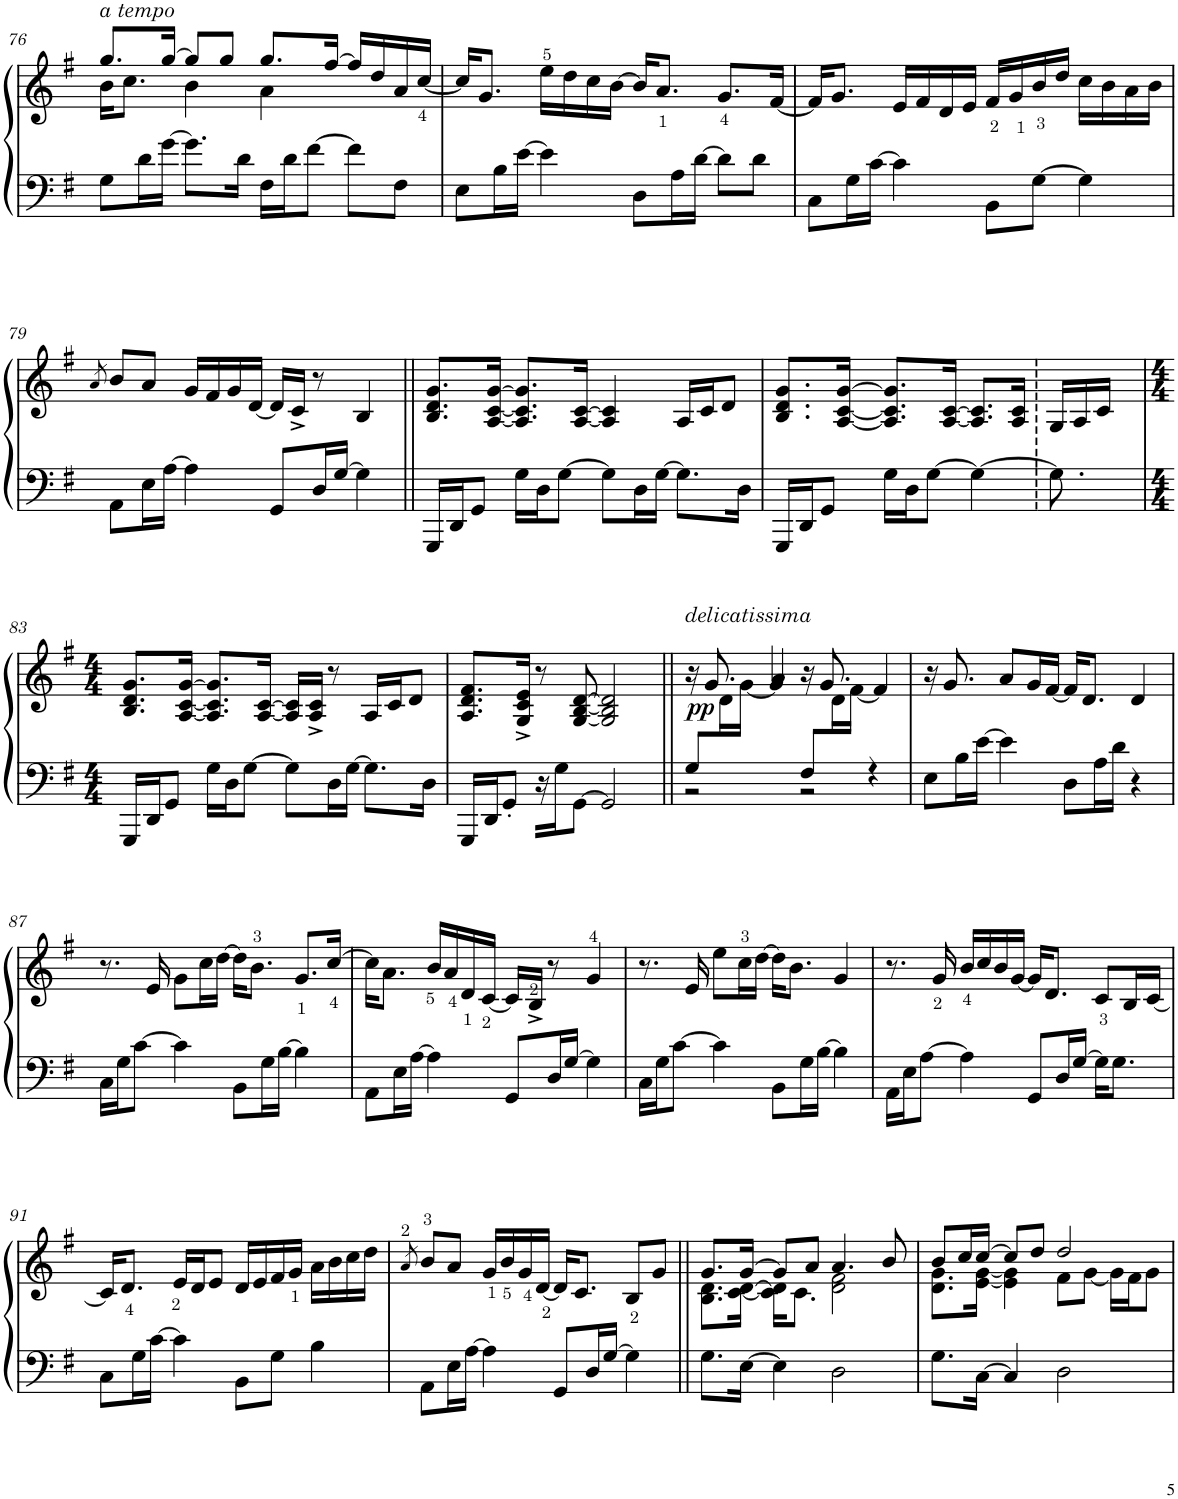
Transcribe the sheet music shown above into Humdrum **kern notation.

**kern	**kern	**dynam
*part1	*part1	*part1
*staff2	*staff1	*staff1/2
*I"Piano	*	*
*I'Pno.	*	*
!!LO:PB:g=z
*clefF4	*clefG2	*
*k[f#]	*k[f#]	*
*M4/4	*M4/4	*
=76	=76	=76
*	*^	*
!	!LO:TX:a:i:t=a tempo	!	!
8G\L	8.gg/L	16b\KL	.
.	.	8.cc\J	.
16d\L	.	.	.
[16g\JJ	[16gg/Jk	.	.
8.g\L]	8gg/L]	4b\	.
.	8gg/J	.	.
16d\Jk	.	.	.
16F#\LL	8.gg/L	4a\	.
16d\J	.	.	.
[8f#\J	.	.	.
.	[16ff#/Jk	.	.
8f#\L]	16ff#/LL]	4ryy	.
.	16dd/	.	.
8F#\J	16a/	.	.
.	[16cc/JJ	.	.
*	*v	*v	*
=77	=77	=77
8E\L	16cc/KL]	.
.	8.g/J	.
16B\L	.	.
[16e\JJ	.	.
4e\]	16ee\LL	.
.	16dd\	.
.	16cc\	.
.	[16b\JJ	.
8D\L	16b/KL]	.
.	8.a/J	.
16A\L	.	.
[16d\JJ	.	.
8d\L]	8.g/L	.
8d\J	.	.
.	[16f#/Jk	.
=78	=78	=78
8C\L	16f#/KL]	.
.	8.g/J	.
16G\L	.	.
[16c\JJ	.	.
4c\]	16e/LL	.
.	16f#/	.
.	16d/	.
.	16e/JJ	.
8BB\L	16f#/LL	.
.	16g/	.
[8G\J	16b/	.
.	16dd/JJ	.
4G\]	16cc\LL	.
.	16b\	.
.	16a\	.
.	16b\JJ	.
!!LO:LB:g=z
=79	=79	=79
.	8qa/	.
8AA\L	8b/L	.
16E\L	8a/J	.
[16A\JJ	.	.
4A\]	16g/LL	.
.	16f#/	.
.	16g/	.
.	[16d/JJ	.
8GG/L	16d/LL]	.
.	16c^/JJ	.
16D/L	8r	.
[16G/JJ	.	.
4G\]	4B/	.
=80||	=80||	=80||
16GGG/LL	8.B/ 8.d/ 8.g/L	.
16DD/J	.	.
8GG/J	.	.
.	[16A/ [16c/ [16g/Jk	.
16G\LL	8.A/] 8.c/] 8.g/]L	.
16D\J	.	.
[8G\J	.	.
.	[16A/ [16c/Jk	.
8G\L]	4A/] 4c/]	.
16D\L	.	.
[16G\JJ	.	.
8.G\L]	16A/LL	.
.	16c/J	.
.	8d/J	.
16D\Jk	.	.
=81	=81	=81
*M3/4	*M3/4	*
16GGG/LL	8.B/ 8.d/ 8.g/L	.
16DD/J	.	.
8GG/J	.	.
.	[16A/ [16c/ [16g/Jk	.
16G\LL	8.A/] 8.c/] 8.g/]L	.
16D\J	.	.
[8G\J	.	.
.	[16A/ [16c/Jk	.
4G\_	8.A/] 8.c/]L	.
.	16A/ 16c/Jk	.
=82	=82	=82
*M3/16	*M3/16	*
8.G\]	16G/LL	.
.	16A/	.
.	16c/JJ	.
!!LO:LB:g=z
=83	=83	=83
*M4/4	*M4/4	*
16GGG/LL	8.B/ 8.d/ 8.g/L	.
16DD/J	.	.
8GG/J	.	.
.	[16A/ [16c/ [16g/Jk	.
16G\LL	8.A/] 8.c/] 8.g/]L	.
16D\J	.	.
[8G\J	.	.
.	[16A/ [16c/Jk	.
8G\L]	16A/] 16c/]LL	.
.	16A/^ 16c/^JJ	.
16D\L	8r	.
[16G\JJ	.	.
8.G\L]	16A/LL	.
.	16c/J	.
.	8d/J	.
16D\Jk	.	.
=84	=84	=84
16GGG/LL	8.A/ 8.d/ 8.f#/L	.
16DD/J	.	.
8GG'/J	.	.
.	16G/^ 16c/^ 16e/^Jk	.
16r	8r	.
16G\J	.	.
[8GG\J	[8G/ [8B/ [8d/	.
2GG/]	2G/] 2B/] 2d/]	.
=85||	=85||	=85||
*^	*^	*
!	!	!LO:TX:a:i:t=delicatissima	!	!
!	!	!	!	!LO:DY:a=2
8G/L	2r	16r	8ryy	pp
.	.	8.g/	.	.
4.ryy	.	.	16d\L	.
.	.	.	[16g\JJ	.
.	.	4a/	4g/]	.
8F#/L	2r	16r	8ryy	.
.	.	8.g/	.	.
8ryy	.	.	16d\L	.
.	.	.	[16f#\JJ	.
4r	.	4f#/]	4ryy	.
*v	*v	*	*	*
*	*v	*v	*
=86	=86	=86
8E\L	16r	.
.	8.g/	.
16B\L	.	.
[16e\JJ	.	.
4e\]	8a/L	.
.	16g/L	.
.	[16f#/JJ	.
8D\L	16f#/KL]	.
.	8.d/J	.
16A\L	.	.
16d\JJ	.	.
4r	4d/	.
!!LO:LB:g=z
=87	=87	=87
16C\LL	8.r	.
16G\J	.	.
[8c\J	.	.
.	16e/	.
4c\]	8g\L	.
.	16cc\L	.
.	[16dd\JJ	.
8BB\L	16dd\KL]	.
.	8.b\J	.
16G\L	.	.
[16B\JJ	.	.
4B\]	8.g/L	.
.	[16cc/Jk	.
=88	=88	=88
8AA\L	16cc\KL]	.
.	8.a\J	.
16E\L	.	.
[16A\JJ	.	.
4A\]	16b/LL	.
.	16a/	.
.	16d/	.
.	[16c/JJ	.
8GG/L	16c/LL]	.
.	16B^/JJ	.
16D/L	8r	.
[16G/JJ	.	.
4G\]	4g/	.
=89	=89	=89
16C\LL	8.r	.
16G\J	.	.
[8c\J	.	.
.	16e/	.
4c\]	8ee\L	.
.	16cc\L	.
.	[16dd\JJ	.
8BB\L	16dd\KL]	.
.	8.b\J	.
16G\L	.	.
[16B\JJ	.	.
4B\]	4g/	.
=90	=90	=90
16AA\LL	8.r	.
16E\J	.	.
[8A\J	.	.
.	16g/	.
4A\]	16b/LL	.
.	16cc/	.
.	16b/	.
.	[16g/JJ	.
8GG/L	16g/KL]	.
.	8.d/J	.
16D/L	.	.
[16G/JJ	.	.
16G\KL]	8c/L	.
8.G\J	.	.
.	16B/L	.
.	[16c/JJ	.
!!LO:LB:g=z
=91	=91	=91
8C\L	16c/KL]	.
.	8.d/J	.
16G\L	.	.
[16c\JJ	.	.
4c\]	16e/LL	.
.	16d/J	.
.	8e/J	.
8BB\L	16d/LL	.
.	16e/	.
8G\J	16f#/	.
.	16g/JJ	.
4B\	16a\LL	.
.	16b\	.
.	16cc\	.
.	16dd\JJ	.
=92	=92	=92
.	8qa/	.
8AA\L	8b/L	.
16E\L	8a/J	.
[16A\JJ	.	.
4A\]	16g/LL	.
.	16b/	.
.	16g/	.
.	[16d/JJ	.
8GG/L	16d/KL]	.
.	8.c/J	.
16D/L	.	.
[16G/JJ	.	.
4G\]	8B/L	.
.	8g/J	.
=93||	=93||	=93||
*	*^	*
8.G\L	8.g/L	8.B\ 8.d\L	.
[16E\Jk	[>16g/Jk	[16c\ [>16d\Jk	.
4E\]	8g/L]	16c\] 16d\]KL	.
.	.	8.c\J	.
.	8a/J	.	.
2D\	4.a/	2d\ 2f#\	.
.	8b/	.	.
=94	=94	=94	=94
8.G\L	8b/L	8.d\ 8.g\L	.
.	16cc/L	.	.
[16C\Jk	[>16cc/JJ	[16e\ [16g\Jk	.
4C/]	8cc/L]	4e\] 4g\]	.
.	8dd/J	.	.
2D\	2dd/	8f#\L	.
.	.	[8g\J	.
.	.	16g\LL]	.
.	.	16f#\J	.
.	.	8g\J	.
*	*v	*v	*
=	=	=
*-	*-	*-
